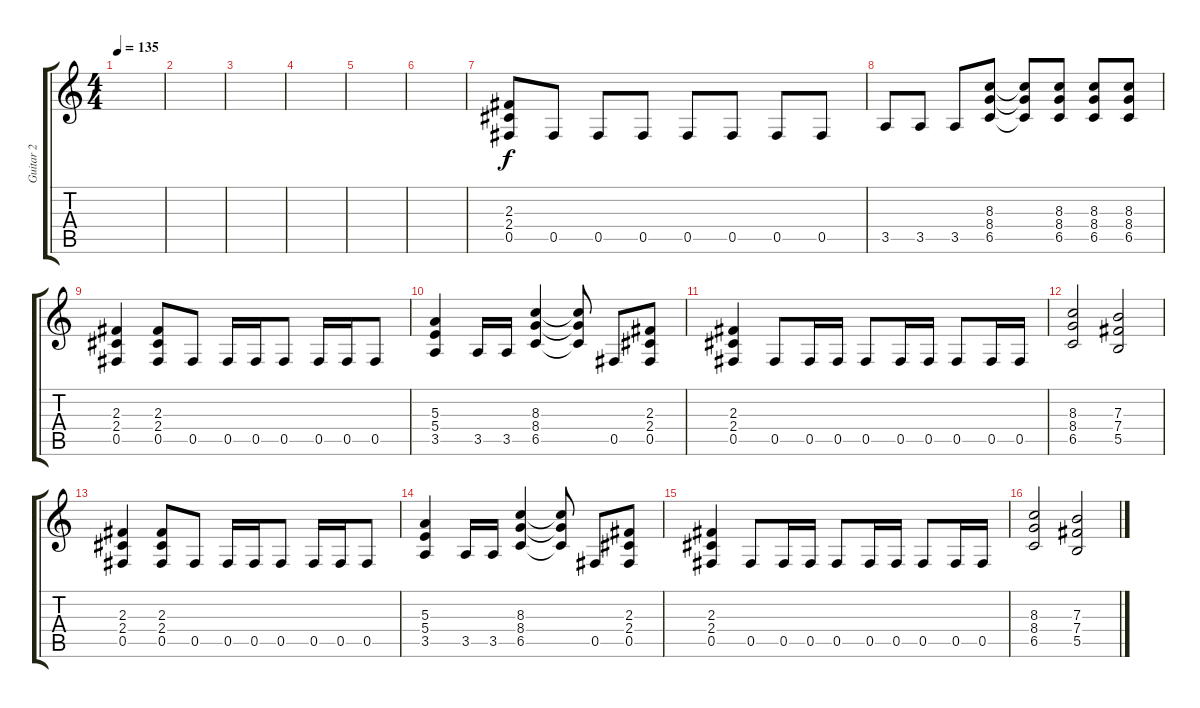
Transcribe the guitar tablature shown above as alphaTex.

\track ("Guitar 2" "Guitar 2") {instrument distortionguitar}
\staff {score tabs}
\tuning (Db4 A3 E3 B2 Gb2 Db2) {hide}
\ts (4 4)
\tempo 135
\clef g2
\ks c
|
|
|
|
|
|
(2.3 2.4 0.5).8 0.5.8 0.5.8 0.5.8 0.5.8 0.5.8 0.5.8 0.5.8 |
3.5.8 3.5.8 3.5.8 (8.3 8.4 6.5).8 (8.3{t} 8.4{t} 6.5{t}).8 (8.3 8.4 6.5).8 (8.3 8.4 6.5).8 (8.3 8.4 6.5).8 |
(2.3 2.4 0.5).4 (2.3 2.4 0.5).8 0.5.8 0.5.16 0.5.16 0.5.8 0.5.16 0.5.16 0.5.8 |
(5.3 5.4 3.5).4 3.5.16 3.5.16 (8.3 8.4 6.5).4 (8.3{t} 8.4{t} 6.5{t}).8 0.5.8 (2.3 2.4 0.5).8 |
(2.3 2.4 0.5).4 0.5.8 0.5.16 0.5.16 0.5.8 0.5.16 0.5.16 0.5.8 0.5.16 0.5.16 |
(8.3 8.4 6.5).2 (7.3 7.4 5.5).2 |
(2.3 2.4 0.5).4 (2.3 2.4 0.5).8 0.5.8 0.5.16 0.5.16 0.5.8 0.5.16 0.5.16 0.5.8 |
(5.3 5.4 3.5).4 3.5.16 3.5.16 (8.3 8.4 6.5).4 (8.3{t} 8.4{t} 6.5{t}).8 0.5.8 (2.3 2.4 0.5).8 |
(2.3 2.4 0.5).4 0.5.8 0.5.16 0.5.16 0.5.8 0.5.16 0.5.16 0.5.8 0.5.16 0.5.16 |
(8.3 8.4 6.5).2 (7.3 7.4 5.5).2
